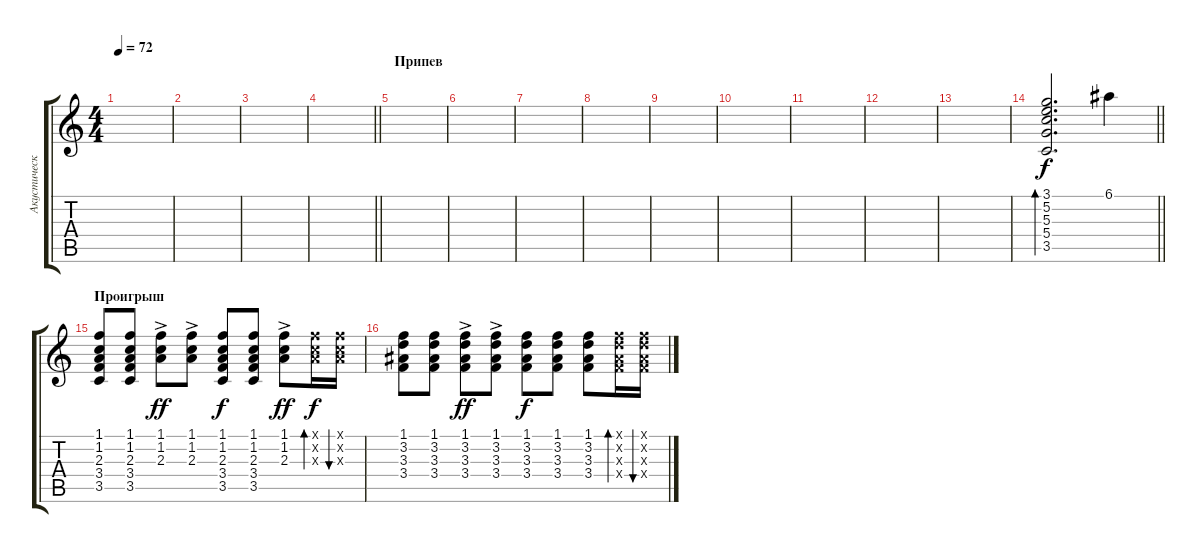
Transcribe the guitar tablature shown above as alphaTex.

\track ("Акустическая гитара" "Акустическ") {instrument acousticguitarsteel}
\staff {score tabs}
\tuning (E4 B3 G3 D3 A2 E2) {hide}
\ts (4 4)
\tempo 72
\clef g2
\ks c
|
|
|
\barLineRight lightlight
|
\section ("" "Припев")
|
|
|
|
|
|
|
|
|
\barLineRight lightlight
(3.1 5.2 5.3 5.4 3.5).2{d bd 240} 6.1.4 |
\section ("" "Проигрыш")
(1.1 1.2 2.3 3.4 3.5).8 (1.1 1.2 2.3 3.4 3.5).8 (1.1{ac} 1.2{ac} 2.3{ac}).8{dy ff} (1.1{ac} 1.2{ac} 2.3{ac}).8 (1.1 1.2 2.3 3.4 3.5).8{dy f} (1.1 1.2 2.3 3.4 3.5).8 (1.1{ac} 1.2{ac} 2.3{ac}).8{dy ff} (1.1{x} 1.2{x} 2.3{x}).16{bd 240 dy f} (1.1{x} 1.2{x} 2.3{x}).16{bu 240} |
(1.1 3.2 3.3 3.4).8 (1.1 3.2 3.3 3.4).8 (1.1{ac} 3.2{ac} 3.3{ac} 3.4{ac}).8{dy ff} (1.1{ac} 3.2{ac} 3.3{ac} 3.4{ac}).8 (1.1 3.2 3.3 3.4).8{dy f} (1.1 3.2 3.3 3.4).8 (1.1 3.2 3.3 3.4).8 (1.1{x} 3.2{x} 3.3{x} 3.4{x}).16{bd 240} (1.1{x} 3.2{x} 3.3{x} 3.4{x}).16{bu 240}
